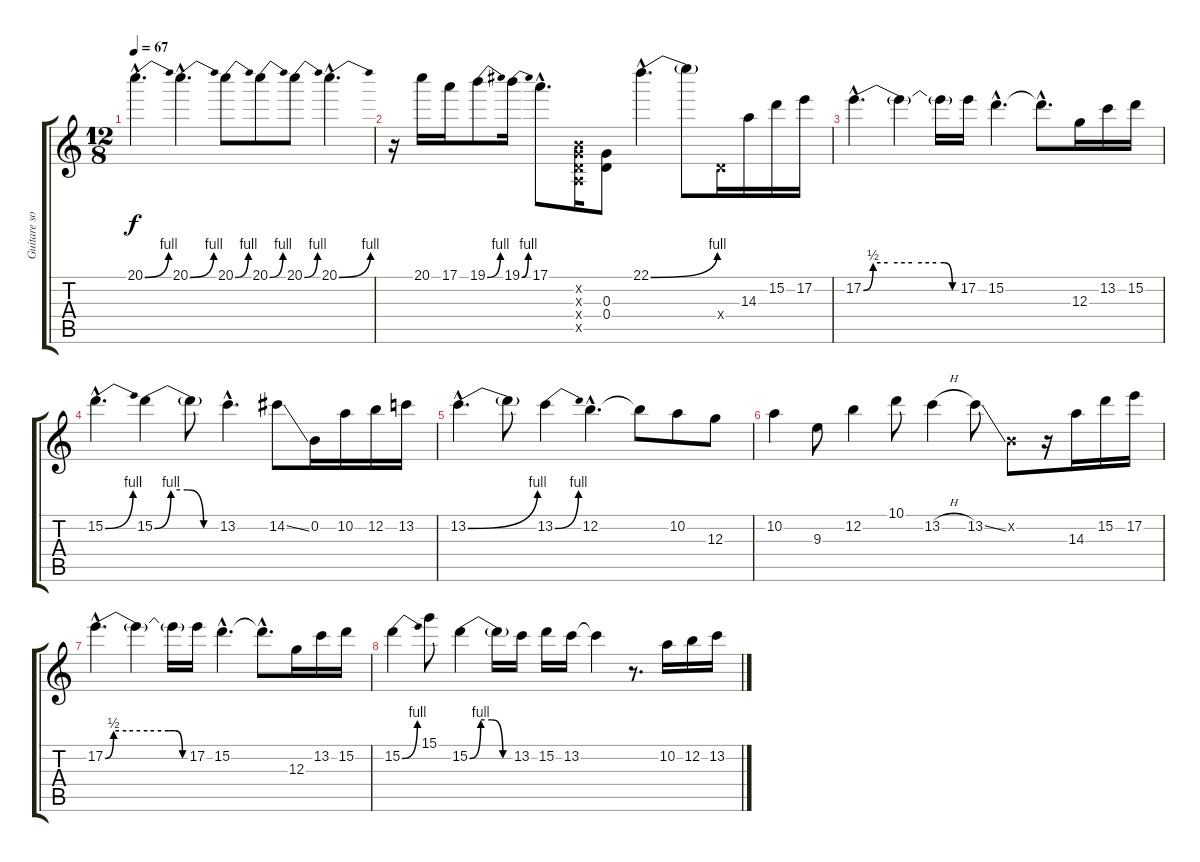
\track ("Guitare solo" "Guitare so") {instrument distortionguitar}
\staff {score tabs}
\tuning (E4 B3 G3 D3 A2 E2) {hide}
\ts (12 8)
\tempo 67
\clef g2
\ks c
20.1{be (bend 0 0 60 4) hac}.4{d dy f} 20.1{be (bend 0 0 60 4) hac}.4{d} 20.1{be (bend 0 0 60 4)}.8 20.1{be (bend 0 0 60 4)}.8 20.1{be (bend 0 0 60 4)}.8 20.1{be (bend 0 0 60 4) hac}.4{d} |
r.16 20.1.16 17.1.16 19.1{be (bend 0 0 60 4)}.8 19.1{be (bend 0 0 60 4)}.16 17.1{hac}.8{d} (0.2{x} 0.3{x} 0.4{x} 0.5{x}).16 (0.3 0.4).8 22.1{be (bend 0 0 60 4) hac}.4{d} 22.1{t}.8 0.4{x}.16 14.3.16 15.2.16 17.2.16 |
17.2{be (custom 0 0 6 2 15 2 30 2 45 2 50 2 55 0 60 0) hac}.4{d} 17.2{t}.4 17.2{t}.16 17.2.16 15.2{hac}.4{d} 15.2{hac t}.8{d} 12.3.16 13.2.16 15.2.16 |
15.2{be (bend 0 0 60 4) hac}.4{d} 15.2{be (custom 0 0 15 4 30 4 45 0 60 0)}.4 15.2{t}.8 13.2{hac}.4{d} 14.2{ss}.8 0.2.16 10.2.16 12.2.16 13.2.16 |
13.2{be (bend 0 0 60 4) hac}.4{d} 13.2{t}.8 13.2{be (bend 0 0 60 4)}.4 12.2{hac}.4{d} 12.2{t}.8 10.2.8 12.3.8 |
10.2.4 9.3.8 12.2.4 10.1.8 13.2{h}.4 13.2{ss}.8 0.2{x}.8 r.16 14.3.16 15.2.16 17.2.16 |
17.2{be (custom 0 0 6 2 15 2 30 2 45 2 50 2 55 0 60 0) hac}.4{d} 17.2{t}.4 17.2{t}.16 17.2.16 15.2{hac}.4{d} 15.2{hac t}.8{d} 12.3.16 13.2.16 15.2.16 |
15.2{be (bend 0 0 60 4)}.4 15.1.8 15.2{be (custom 0 0 15 4 30 4 45 0 60 0)}.4 15.2{t}.16 13.2.16 15.2.16 13.2.16 13.2{t}.4 r.8{d} 10.2.16 12.2.16 13.2.16
